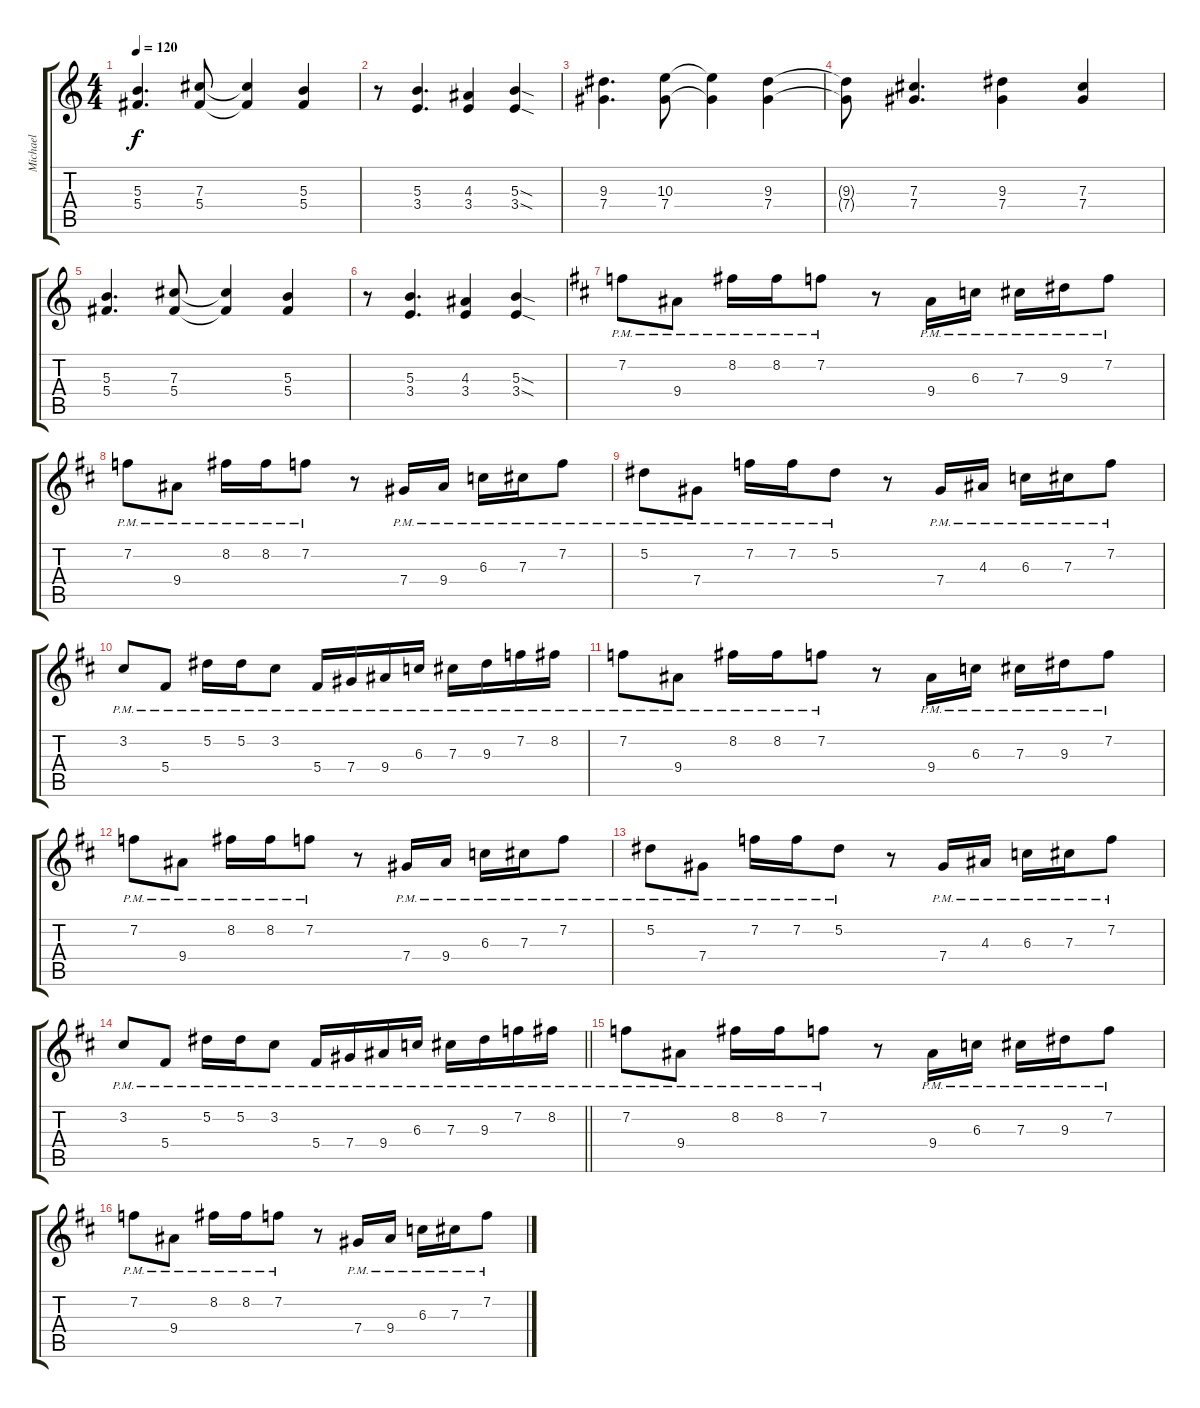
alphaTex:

\track ("Michael" "Michael") {instrument distortionguitar}
\staff {score tabs}
\tuning (Eb4 Bb3 Gb3 Db3 Ab2 Eb2) {hide}
\ts (4 4)
\tempo 120
\clef g2
\ks aminor
(5.3 5.4).4{d dy f} (7.3 5.4).8 (7.3{t} 5.4{t}).4 (5.3 5.4).4 |
r.8 (5.3 3.4).4{d} (4.3 3.4).4 (5.3{sod} 3.4{sod}).4 |
(9.3 7.4).4{d} (10.3 7.4).8 (10.3{t} 7.4{t}).4 (9.3 7.4).4 |
(9.3{t} 7.4{t}).8 (7.3 7.4).4{d} (9.3 7.4).4 (7.3 7.4).4 |
(5.3 5.4).4{d} (7.3 5.4).8 (7.3{t} 5.4{t}).4 (5.3 5.4).4 |
r.8 (5.3 3.4).4{d} (4.3 3.4).4 (5.3{sod} 3.4{sod}).4 |
\ks bminor
7.2{pm}.8 9.4{pm}.8 8.2{pm}.16 8.2{pm}.16 7.2{pm}.8 r.8 9.4{pm}.16 6.3{pm}.16 7.3{pm}.16 9.3{pm}.16 7.2{pm}.8 |
7.2{pm}.8 9.4{pm}.8 8.2{pm}.16 8.2{pm}.16 7.2{pm}.8 r.8 7.4{pm}.16 9.4{pm}.16 6.3{pm}.16 7.3{pm}.16 7.2{pm}.8 |
5.2{pm}.8 7.4{pm}.8 7.2{pm}.16 7.2{pm}.16 5.2{pm}.8 r.8 7.4{pm}.16 4.3{pm}.16 6.3{pm}.16 7.3{pm}.16 7.2{pm}.8 |
3.2{pm}.8 5.4{pm}.8 5.2{pm}.16 5.2{pm}.16 3.2{pm}.8 5.4{pm}.16 7.4{pm}.16 9.4{pm}.16 6.3{pm}.16 7.3{pm}.16 9.3{pm}.16 7.2{pm}.16 8.2{pm}.16 |
7.2{pm}.8 9.4{pm}.8 8.2{pm}.16 8.2{pm}.16 7.2{pm}.8 r.8 9.4{pm}.16 6.3{pm}.16 7.3{pm}.16 9.3{pm}.16 7.2{pm}.8 |
7.2{pm}.8 9.4{pm}.8 8.2{pm}.16 8.2{pm}.16 7.2{pm}.8 r.8 7.4{pm}.16 9.4{pm}.16 6.3{pm}.16 7.3{pm}.16 7.2{pm}.8 |
5.2{pm}.8 7.4{pm}.8 7.2{pm}.16 7.2{pm}.16 5.2{pm}.8 r.8 7.4{pm}.16 4.3{pm}.16 6.3{pm}.16 7.3{pm}.16 7.2{pm}.8 |
\barLineRight lightlight
3.2{pm}.8 5.4{pm}.8 5.2{pm}.16 5.2{pm}.16 3.2{pm}.8 5.4{pm}.16 7.4{pm}.16 9.4{pm}.16 6.3{pm}.16 7.3{pm}.16 9.3{pm}.16 7.2{pm}.16 8.2{pm}.16 |
7.2{pm}.8 9.4{pm}.8 8.2{pm}.16 8.2{pm}.16 7.2{pm}.8 r.8 9.4{pm}.16 6.3{pm}.16 7.3{pm}.16 9.3{pm}.16 7.2{pm}.8 |
7.2{pm}.8 9.4{pm}.8 8.2{pm}.16 8.2{pm}.16 7.2{pm}.8 r.8 7.4{pm}.16 9.4{pm}.16 6.3{pm}.16 7.3{pm}.16 7.2{pm}.8
